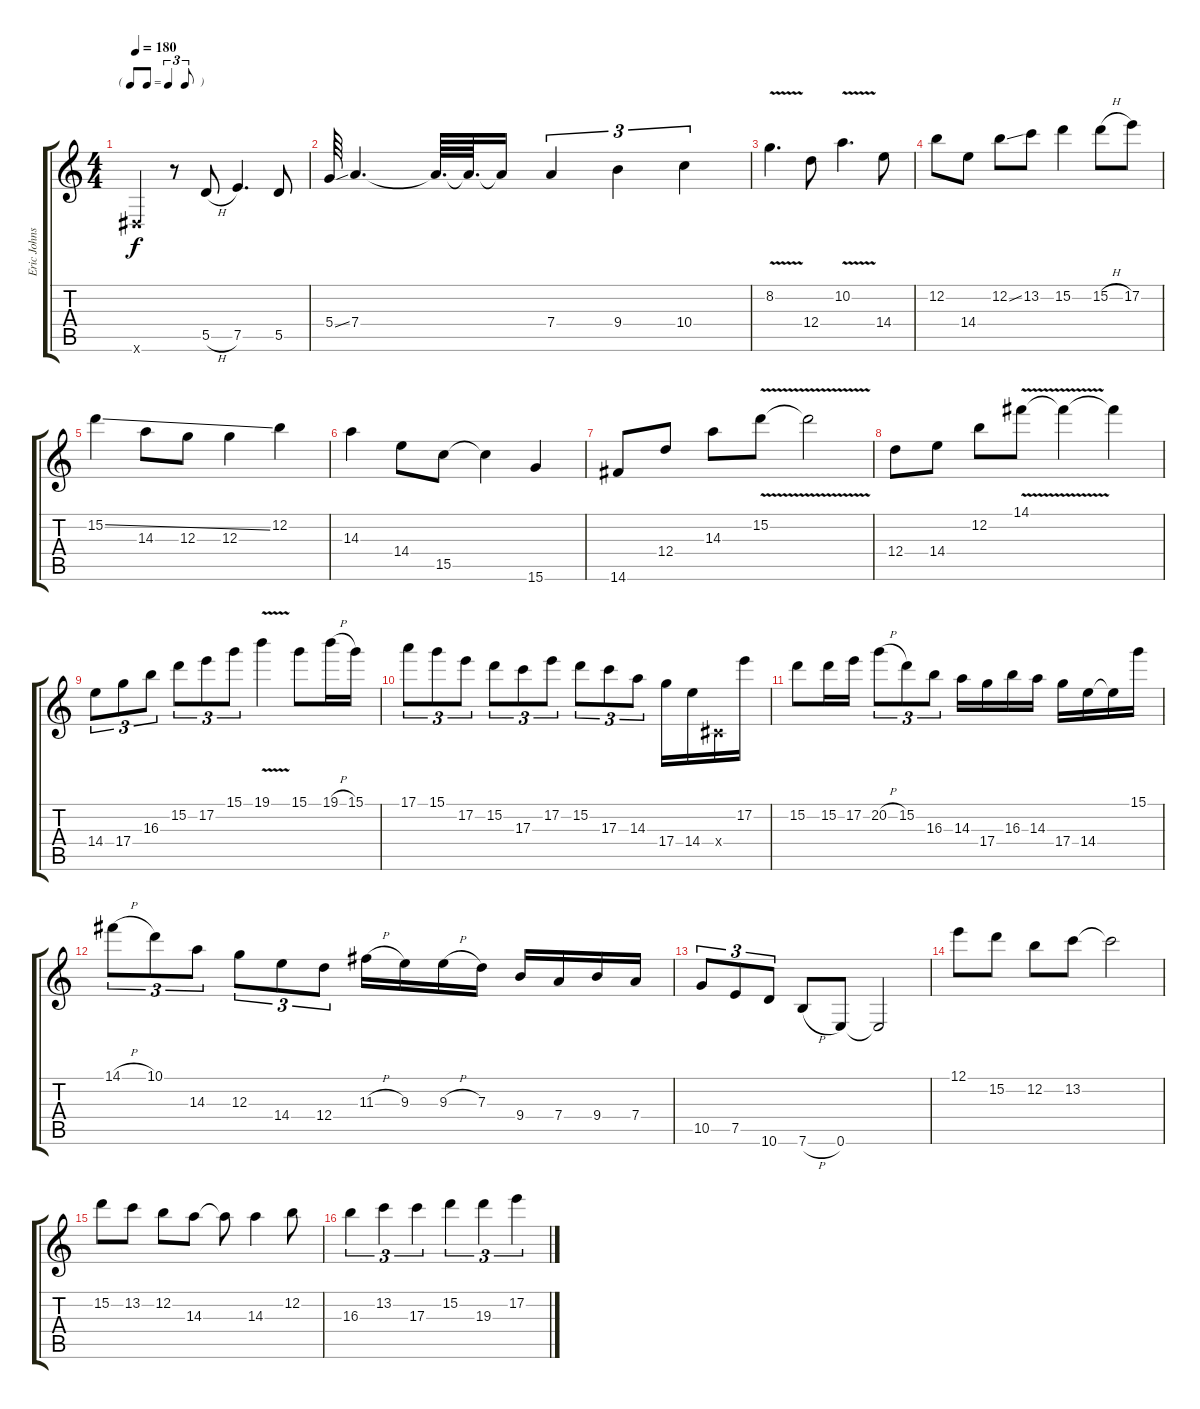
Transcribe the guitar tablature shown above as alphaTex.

\track ("Eric Johnson" "Eric Johns") {instrument distortionguitar}
\staff {score tabs}
\tuning (E4 B3 G3 D3 A2 E2) {hide}
\ts (4 4)
\tf triplet8th
\tempo 180
\clef g2
\ks c
-1.6{x}.4{dy f} r.8 5.5{h}.8 7.5.4{d} 5.5.8 |
5.4{ss}.64 7.4.4{d} 7.4{t}.64{d} 7.4{t}.64{d} 7.4{t}.16 7.4.4{tu (3 2)} 9.4.4{tu (3 2)} 10.4.4{tu (3 2)} |
8.2{v}.4{d} 12.4.8 10.2{v}.4{d} 14.4.8 |
12.2.8 14.4.8 12.2{ss}.8 13.2.8 15.2.4 15.2{h}.8 17.2.8 |
15.2{ss}.4 14.3.8 12.3.8 12.3.4 12.2.4 |
14.3.4 14.4.8 15.5.8 15.5{t}.4 15.6.4 |
14.6.8 12.4.8 14.3.8 15.2{v}.8 15.2{t}.2 |
12.4.8 14.4.8 12.2.8 14.1{v}.8 14.1{t}.4 14.1{t}.4 |
14.4.8{tu (3 2)} 17.4.8{tu (3 2)} 16.3.8{tu (3 2)} 15.2.8{tu (3 2)} 17.2.8{tu (3 2)} 15.1.8{tu (3 2)} 19.1{v}.4 15.1.8 19.1{h}.16 15.1.16 |
17.1.8{tu (3 2)} 15.1.8{tu (3 2)} 17.2.8{tu (3 2)} 15.2.8{tu (3 2)} 17.3.8{tu (3 2)} 17.2.8{tu (3 2)} 15.2.8{tu (3 2)} 17.3.8{tu (3 2)} 14.3.8{tu (3 2)} 17.4.16 14.4.16 -1.4{x}.16 17.2.16 |
15.2.8 15.2.16 17.2.16 20.2{h}.8{tu (3 2)} 15.2.8{tu (3 2)} 16.3.8{tu (3 2)} 14.3.16 17.4.16 16.3.16 14.3.16 17.4.16 14.4.16 14.4{t}.16 15.1.16 |
14.1{h}.8{tu (3 2)} 10.1.8{tu (3 2)} 14.3.8{tu (3 2)} 12.3.8{tu (3 2)} 14.4.8{tu (3 2)} 12.4.8{tu (3 2)} 11.3{h}.16 9.3.16 9.3{h}.16 7.3.16 9.4.16 7.4.16 9.4.16 7.4.16 |
10.5.8{tu (3 2)} 7.5.8{tu (3 2)} 10.6.8{tu (3 2)} 7.6{h}.8 0.6.8 0.6{t}.2 |
12.1.8 15.2.8 12.2.8 13.2.8 13.2{t}.2 |
15.2.8 13.2.8 12.2.8 14.3.8 14.3{t}.8 14.3.4 12.2.8 |
16.3.4{tu (3 2)} 13.2.4{tu (3 2)} 17.3.4{tu (3 2)} 15.2.4{tu (3 2)} 19.3.4{tu (3 2)} 17.2.4{tu (3 2)}
